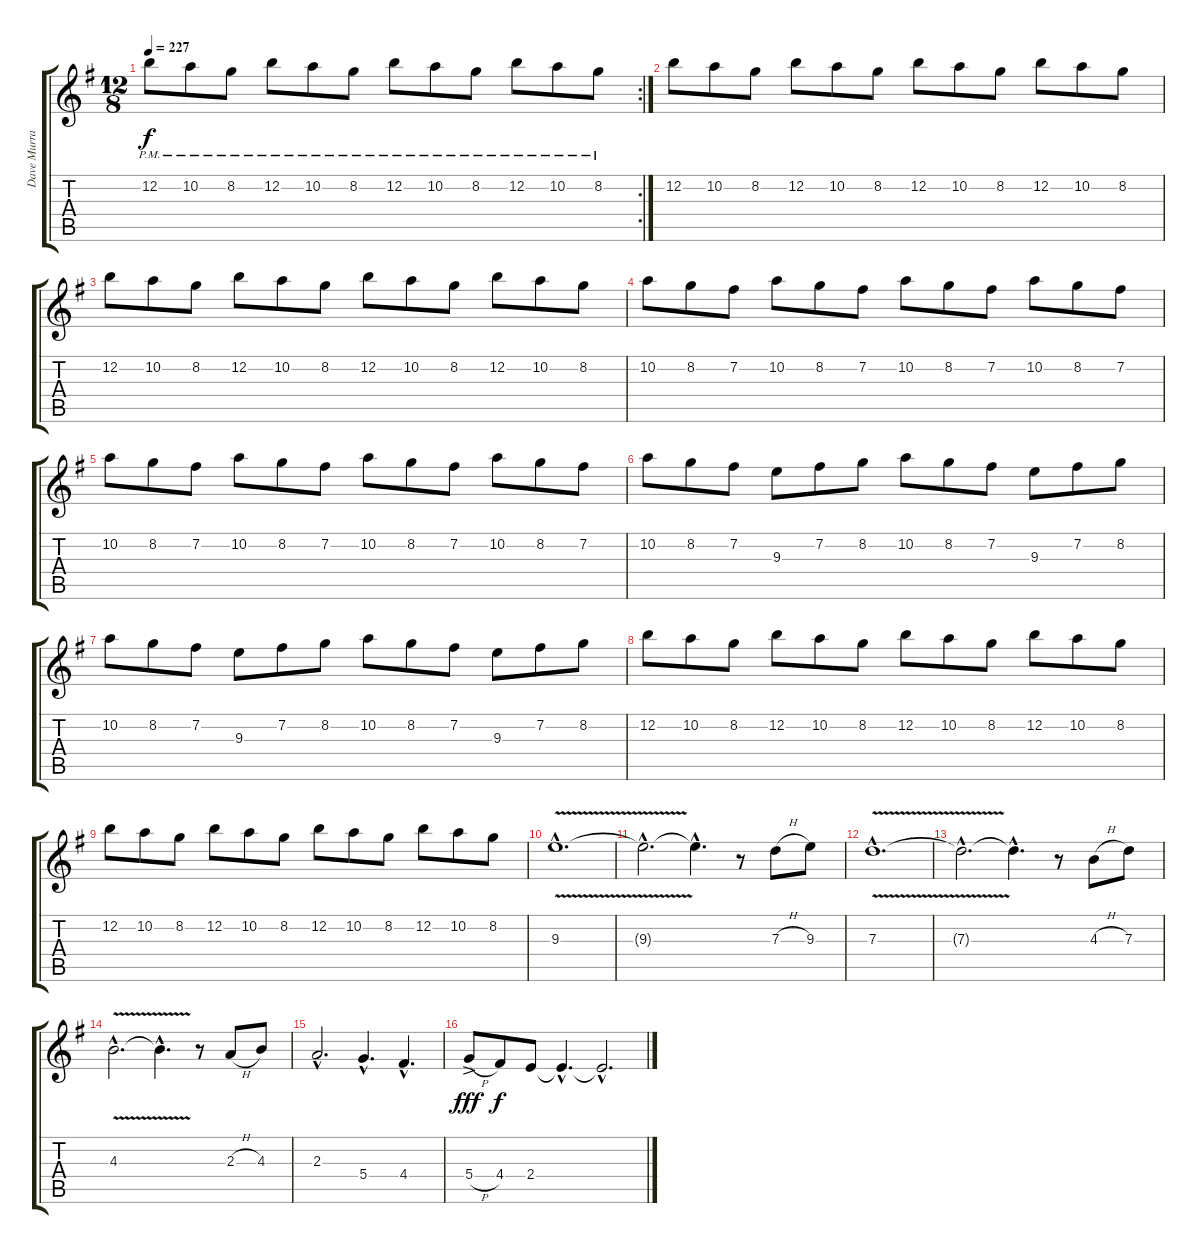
\track ("Dave Murray" "Dave Murra") {instrument distortionguitar}
\staff {score tabs}
\tuning (E4 B3 G3 D3 A2 E2) {hide}
\rc 2
\ts (12 8)
\tempo 227
\clef g2
\ks g
12.2{pm}.8{dy f} 10.2{pm}.8 8.2{pm}.8 12.2{pm}.8 10.2{pm}.8 8.2{pm}.8 12.2{pm}.8 10.2{pm}.8 8.2{pm}.8 12.2{pm}.8 10.2{pm}.8 8.2{pm}.8 |
12.2.8 10.2.8 8.2.8 12.2.8 10.2.8 8.2.8 12.2.8 10.2.8 8.2.8 12.2.8 10.2.8 8.2.8 |
12.2.8 10.2.8 8.2.8 12.2.8 10.2.8 8.2.8 12.2.8 10.2.8 8.2.8 12.2.8 10.2.8 8.2.8 |
10.2.8 8.2.8 7.2.8 10.2.8 8.2.8 7.2.8 10.2.8 8.2.8 7.2.8 10.2.8 8.2.8 7.2.8 |
10.2.8 8.2.8 7.2.8 10.2.8 8.2.8 7.2.8 10.2.8 8.2.8 7.2.8 10.2.8 8.2.8 7.2.8 |
10.2.8 8.2.8 7.2.8 9.3.8 7.2.8 8.2.8 10.2.8 8.2.8 7.2.8 9.3.8 7.2.8 8.2.8 |
10.2.8 8.2.8 7.2.8 9.3.8 7.2.8 8.2.8 10.2.8 8.2.8 7.2.8 9.3.8 7.2.8 8.2.8 |
12.2.8 10.2.8 8.2.8 12.2.8 10.2.8 8.2.8 12.2.8 10.2.8 8.2.8 12.2.8 10.2.8 8.2.8 |
12.2.8 10.2.8 8.2.8 12.2.8 10.2.8 8.2.8 12.2.8 10.2.8 8.2.8 12.2.8 10.2.8 8.2.8 |
9.3{v hac}.1{d} |
9.3{hac t}.2{d} 9.3{hac t}.4{d} r.8 7.3{h}.8 9.3.8 |
7.3{v hac}.1{d} |
7.3{hac t}.2{d} 7.3{hac t}.4{d} r.8 4.3{h}.8 7.3.8 |
4.3{v hac}.2{d} 4.3{hac t}.4{d} r.8 2.3{h}.8 4.3.8 |
2.3{hac}.2{d} 5.4{hac}.4{d} 4.4{hac}.4{d} |
5.4{h ac}.8{dy fff} 4.4.8{dy f} 2.4.8 2.4{hac t}.4{d} 2.4{hac t}.2{d}
